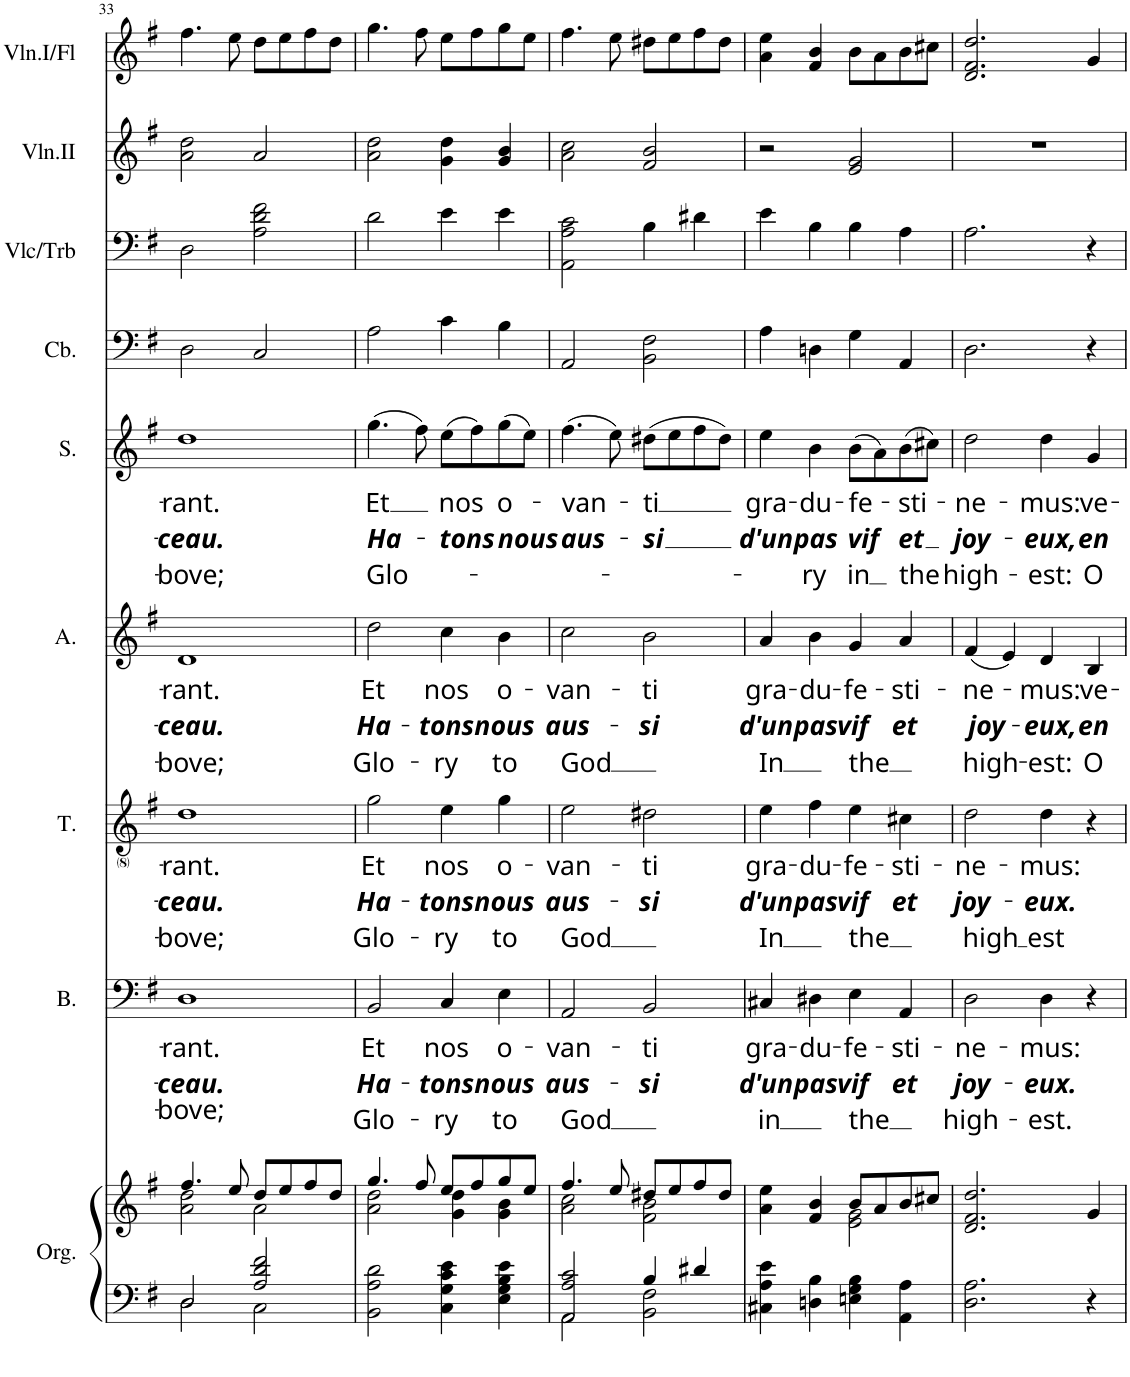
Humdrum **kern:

**kern	**kern	**kern	**text	**text	**text	**kern	**text	**text	**text	**kern	**text	**text	**text	**kern	**text	**text	**text	**kern	**kern	**kern	**kern
*part9	*part9	*part8	*part8	*part8	*part8	*part7	*part7	*part7	*part7	*part6	*part6	*part6	*part6	*part5	*part5	*part5	*part5	*part4	*part3	*part2	*part1
*staff10	*staff9	*staff8	*staff8	*staff8	*staff8	*staff7	*staff7	*staff7	*staff7	*staff6	*staff6	*staff6	*staff6	*staff5	*staff5	*staff5	*staff5	*staff4	*staff3	*staff2	*staff1
*I"Orgue	*	*I"Basse	*	*	*	*I"Ténor	*	*	*	*I"Alto	*	*	*	*I"Soprano	*	*	*	*I"Contrebasse	*I"Violoncelle/Trb	*I"Violon II	*I"Violon I/fl
*I'Org.	*	*I'B.	*	*	*	*I'T.	*	*	*	*I'A.	*	*	*	*I'S.	*	*	*	*I'Cb.	*I'Vlc/Trb	*I'Vln.II	*I'Vln.I/Fl
!!LO:PB:g=z
*clefF4	*clefG2	*clefF4	*	*	*	*clefG2	*	*	*	*clefG2	*	*	*	*clefG2	*	*	*	*clefF4	*clefF4	*clefG2	*clefG2
*	*	*	*	*	*	*	*	*	*	*	*	*	*	*	*	*	*	*Trd7c12	*	*	*
*k[f#]	*k[f#]	*k[f#]	*	*	*	*k[f#]	*	*	*	*k[f#]	*	*	*	*k[f#]	*	*	*	*k[f#]	*k[f#]	*k[f#]	*k[f#]
*M4/4	*M4/4	*M4/4	*	*	*	*M4/4	*	*	*	*M4/4	*	*	*	*M4/4	*	*	*	*M4/4	*M4/4	*M4/4	*M4/4
=33	=33	=33	=33	=33	=33	=33	=33	=33	=33	=33	=33	=33	=33	=33	=33	=33	=33	=33	=33	=33	=33
*^	*^	*	*	*	*	*	*	*	*	*	*	*	*	*	*	*	*	*	*	*	*
!	!	!	!	!	!LO:LY:b	!LO:LY:b	!LO:LY:b	!	!LO:LY:b	!LO:LY:b	!LO:LY:b	!	!LO:LY:b	!LO:LY:b	!LO:LY:b	!	!LO:LY:b	!LO:LY:b	!LO:LY:b	!	!	!	!
2D/	2D\	4.ff#/	2a\ 2dd\	1D	-rant.	-ceau.	-bove;	1dd	-rant.	-ceau.	-bove;	1d	-rant.	-ceau.	-bove;	1dd	-rant.	-ceau.	-bove;	2D\	2D\	2a\ 2dd\	4.ff#\
.	.	8ee/	.	.	.	.	.	.	.	.	.	.	.	.	.	.	.	.	.	.	.	.	8ee\
2A/ 2d/ 2f#/	2C\	8dd/L	2a\	.	.	.	.	.	.	.	.	.	.	.	.	.	.	.	.	2C/	2A\ 2d\ 2f#\	2a/	8dd\L
.	.	8ee/	.	.	.	.	.	.	.	.	.	.	.	.	.	.	.	.	.	.	.	.	8ee\
.	.	8ff#/	.	.	.	.	.	.	.	.	.	.	.	.	.	.	.	.	.	.	.	.	8ff#\
.	.	8dd/J	.	.	.	.	.	.	.	.	.	.	.	.	.	.	.	.	.	.	.	.	8dd\J
*v	*v	*	*	*	*	*	*	*	*	*	*	*	*	*	*	*	*	*	*	*	*	*	*
=34	=34	=34	=34	=34	=34	=34	=34	=34	=34	=34	=34	=34	=34	=34	=34	=34	=34	=34	=34	=34	=34	=34
!	!	!	!	!LO:LY:b	!LO:LY:b	!LO:LY:b	!	!LO:LY:b	!LO:LY:b	!LO:LY:b	!	!LO:LY:b	!LO:LY:b	!LO:LY:b	!	!LO:LY:b	!LO:LY:b	!LO:LY:b	!	!	!	!
2BB\ 2A\ 2d\	4.gg/	2a\ 2dd\	2BB/	Et	Ha-	Glo-	2gg\	Et	Ha-	Glo-	2dd\	Et	Ha-	Glo-	(4.gg\	Et	Ha-	Glo-	2A\	2d\	2a\ 2dd\	4.gg\
.	8ff#/	.	.	.	.	.	.	.	.	.	.	.	.	.	8ff#\)	.	.	.	.	.	.	8ff#\
!	!	!	!	!LO:LY:b	!LO:LY:b	!LO:LY:b	!	!LO:LY:b	!LO:LY:b	!LO:LY:b	!	!LO:LY:b	!LO:LY:b	!LO:LY:b	!	!LO:LY:b	!LO:LY:b	!	!	!	!	!
4C\ 4G\ 4c\ 4e\	8ee/L	4g\ 4dd\	4C/	nos	-tons	-ry	4ee\	nos	-tons	-ry	4cc\	nos	-tons	-ry	(8ee\L	nos	-tons	.	4c\	4e\	4g\ 4dd\	8ee\L
.	8ff#/	.	.	.	.	.	.	.	.	.	.	.	.	.	8ff#\)	.	.	.	.	.	.	8ff#\
!	!	!	!	!LO:LY:b	!LO:LY:b	!LO:LY:b	!	!LO:LY:b	!LO:LY:b	!LO:LY:b	!	!LO:LY:b	!LO:LY:b	!LO:LY:b	!	!LO:LY:b	!LO:LY:b	!	!	!	!	!
4E\ 4G\ 4B\ 4e\	8gg/	4g\ 4b\	4E\	o-	nous	to	4gg\	o-	nous	to	4b\	o-	nous	to	(8gg\	o-	nous	.	4B\	4e\	4g/ 4b/	8gg\
.	8ee/J	.	.	.	.	.	.	.	.	.	.	.	.	.	8ee\J)	.	.	.	.	.	.	8ee\J
=35	=35	=35	=35	=35	=35	=35	=35	=35	=35	=35	=35	=35	=35	=35	=35	=35	=35	=35	=35	=35	=35	=35
*^	*	*	*	*	*	*	*	*	*	*	*	*	*	*	*	*	*	*	*	*	*	*
!	!	!	!	!	!LO:LY:b	!LO:LY:b	!LO:LY:b	!	!LO:LY:b	!LO:LY:b	!LO:LY:b	!	!LO:LY:b	!LO:LY:b	!LO:LY:b	!	!LO:LY:b	!LO:LY:b	!	!	!	!	!
2AA/ 2A/ 2c/	2AA\	4.ff#/	2a\ 2cc\	2AA/	-van-	aus-	God	2ee\	-van-	aus-	God	2cc\	-van-	aus-	God	(4.ff#\	-van-	aus-	.	2AA/	2AA\ 2A\ 2c\	2a\ 2cc\	4.ff#\
.	.	8ee/	.	.	.	.	.	.	.	.	.	.	.	.	.	8ee\)	.	.	.	.	.	.	8ee\
!	!	!	!	!	!LO:LY:b	!LO:LY:b	!	!	!LO:LY:b	!LO:LY:b	!	!	!LO:LY:b	!LO:LY:b	!	!	!LO:LY:b	!LO:LY:b	!	!	!	!	!
4B/	2BB\ 2F#\	8dd#X/L	2f#\ 2b\	2BB/	-ti	-si	.	2dd#X\	-ti	-si	.	2b\	-ti	-si	.	(8dd#X\L	-ti	-si	.	2BB\ 2F#\	4B\	2f#/ 2b/	8dd#X\L
.	.	8ee/	.	.	.	.	.	.	.	.	.	.	.	.	.	8ee\	.	.	.	.	.	.	8ee\
4d#X/	.	8ff#/	.	.	.	.	.	.	.	.	.	.	.	.	.	8ff#\	.	.	.	.	4d#X\	.	8ff#\
.	.	8dd#/J	.	.	.	.	.	.	.	.	.	.	.	.	.	8dd#\J)	.	.	.	.	.	.	8dd#\J
*v	*v	*	*	*	*	*	*	*	*	*	*	*	*	*	*	*	*	*	*	*	*	*	*
=36	=36	=36	=36	=36	=36	=36	=36	=36	=36	=36	=36	=36	=36	=36	=36	=36	=36	=36	=36	=36	=36	=36
!	!	!	!	!LO:LY:b	!LO:LY:b	!LO:LY:b	!	!LO:LY:b	!LO:LY:b	!LO:LY:b	!	!LO:LY:b	!LO:LY:b	!LO:LY:b	!	!LO:LY:b	!LO:LY:b	!	!	!	!	!
4C#X\ 4A\ 4e\	4a\ 4ee\	2ryy	4C#X/	gra-	d'un	in	4ee\	gra-	d'un	In	4a/	gra-	d'un	In	4ee\	gra-	d'un	.	4A\	4e\	2r	4a\ 4ee\
!	!	!	!	!LO:LY:b	!LO:LY:b	!	!	!LO:LY:b	!LO:LY:b	!	!	!LO:LY:b	!LO:LY:b	!	!	!LO:LY:b	!LO:LY:b	!LO:LY:b	!	!	!	!
4Dn\ 4B\	4f#/ 4b/	.	4D#X\	-du-	pas	.	4ff#\	-du-	pas	.	4b\	-du-	pas	.	4b\	-du-	pas	-ry	4Dn\	4B\	.	4f#/ 4b/
!	!	!	!	!LO:LY:b	!LO:LY:b	!LO:LY:b	!	!LO:LY:b	!LO:LY:b	!LO:LY:b	!	!LO:LY:b	!LO:LY:b	!LO:LY:b	!	!LO:LY:b	!LO:LY:b	!LO:LY:b	!	!	!	!
4En\ 4G\ 4B\	8b/L	2e\ 2g\	4E\	-fe-	vif	the	4ee\	-fe-	vif	the	4g/	-fe-	vif	the	(8b\L	-fe-	vif	in	4G\	4B\	2e/ 2g/	8b\L
.	8a/	.	.	.	.	.	.	.	.	.	.	.	.	.	8a\)	.	.	.	.	.	.	8a\
!	!	!	!	!LO:LY:b	!LO:LY:b	!	!	!LO:LY:b	!LO:LY:b	!	!	!LO:LY:b	!LO:LY:b	!	!	!LO:LY:b	!LO:LY:b	!LO:LY:b	!	!	!	!
4AA\ 4A\	8b/	.	4AA/	-sti-	et	.	4cc#X\	-sti-	et	.	4a/	-sti-	et	.	(8b\	-sti-	et	the	4AA/	4A\	.	8b\
.	8cc#X/J	.	.	.	.	.	.	.	.	.	.	.	.	.	8cc#X\J)	.	.	.	.	.	.	8cc#X\J
*	*v	*v	*	*	*	*	*	*	*	*	*	*	*	*	*	*	*	*	*	*	*	*
=37	=37	=37	=37	=37	=37	=37	=37	=37	=37	=37	=37	=37	=37	=37	=37	=37	=37	=37	=37	=37	=37
!	!	!	!LO:LY:b	!LO:LY:b	!LO:LY:b	!	!LO:LY:b	!LO:LY:b	!LO:LY:b	!	!LO:LY:b	!LO:LY:b	!LO:LY:b	!	!LO:LY:b	!LO:LY:b	!LO:LY:b	!	!	!	!
2.D\ 2.A\	2.d/ 2.f#/ 2.dd/	2D\	-ne-	joy-	high-	2dd\	-ne-	joy-	-high	(4f#/	-ne-	joy-	high-	2dd\	-ne-	joy-	high-	2.D\	2.A\	1r	2.d/ 2.f#/ 2.dd/
.	.	.	.	.	.	.	.	.	.	4e/)	.	.	.	.	.	.	.	.	.	.	.
!	!	!	!LO:LY:b	!LO:LY:b	!LO:LY:b	!	!LO:LY:b	!LO:LY:b	!LO:LY:b	!	!LO:LY:b	!LO:LY:b	!LO:LY:b	!	!LO:LY:b	!LO:LY:b	!LO:LY:b	!	!	!	!
.	.	4D\	-mus:	-eux.	-est.	4dd\	-mus:	-eux.	est	4d/	-mus:	-eux,	-est:	4dd\	-mus:	-eux,	-est:	.	.	.	.
!	!	!	!	!	!	!	!	!	!	!	!LO:LY:b	!LO:LY:b	!LO:LY:b	!	!LO:LY:b	!LO:LY:b	!LO:LY:b	!	!	!	!
4r	4g/	4r	.	.	.	4r	.	.	.	4B/	ve-	en	O	4g/	ve-	en	O	4r	4r	.	4g/
=	=	=	=	=	=	=	=	=	=	=	=	=	=	=	=	=	=	=	=	=	=
*-	*-	*-	*-	*-	*-	*-	*-	*-	*-	*-	*-	*-	*-	*-	*-	*-	*-	*-	*-	*-	*-
